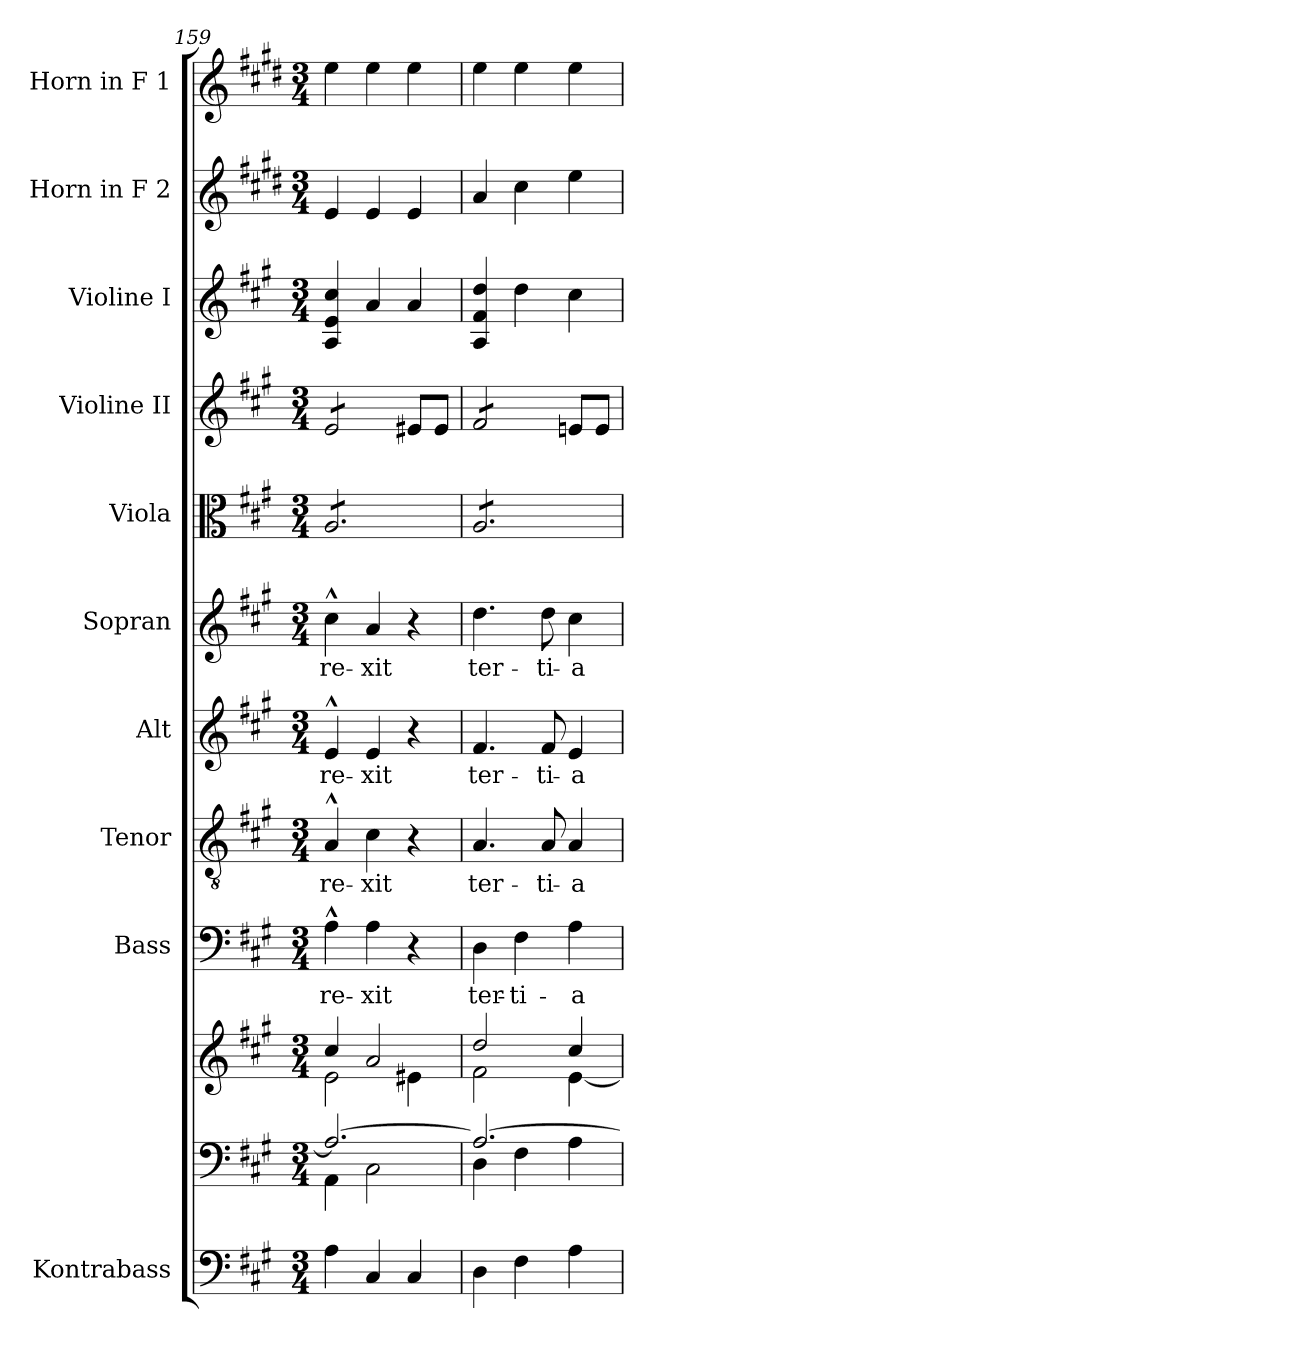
**kern	**kern	**kern	**kern	**text	**kern	**text	**kern	**text	**kern	**text	**kern	**kern	**kern	**kern	**kern
*part11	*part10	*part10	*part9	*part9	*part8	*part8	*part7	*part7	*part6	*part6	*part5	*part4	*part3	*part2	*part1
*staff12	*staff11	*staff10	*staff9	*staff9	*staff8	*staff8	*staff7	*staff7	*staff6	*staff6	*staff5	*staff4	*staff3	*staff2	*staff1
*I"Kontrabass	*	*	*I"Bass	*	*I"Tenor	*	*I"Alt	*	*I"Sopran	*	*I"Viola	*I"Violine II	*I"Violine I	*I"Horn in F 2	*I"Horn in F 1
*I'Kb.	*	*	*I'B.	*	*I'T.	*	*I'A.	*	*I'S.	*	*I'Vla.	*I'Vl. II	*I'Vl. I	*	*
*clefF4	*clefF4	*clefG2	*clefF4	*	*clefGv2	*	*clefG2	*	*clefG2	*	*clefC3	*clefG2	*clefG2	*clefG2	*clefG2
*ITrd7c12	*	*	*	*	*	*	*	*	*	*	*	*	*	*ITrd4c7	*ITrd4c7
*k[f#c#g#]	*k[f#c#g#]	*k[f#c#g#]	*k[f#c#g#]	*	*k[f#c#g#]	*	*k[f#c#g#]	*	*k[f#c#g#]	*	*k[f#c#g#]	*k[f#c#g#]	*k[f#c#g#]	*k[f#c#g#]	*k[f#c#g#]
*A:	*A:	*A:	*A:	*	*A:	*	*A:	*	*A:	*	*A:	*A:	*A:	*A:	*A:
*M3/4	*M3/4	*M3/4	*M3/4	*	*M3/4	*	*M3/4	*	*M3/4	*	*M3/4	*M3/4	*M3/4	*M3/4	*M3/4
=159	=159	=159	=159	=159	=159	=159	=159	=159	=159	=159	=159	=159	=159	=159	=159
*	*^	*^	*	*	*	*	*	*	*	*	*	*	*	*	*
!	!	!	!	!	!	!LO:LY:b	!	!LO:LY:b	!	!LO:LY:b	!	!LO:LY:b	!	!	!	!	!
*	*	*	*	*	*	*	*	*	*	*	*	*	*tremolo	*	*	*	*
*	*	*	*	*	*	*	*	*	*	*	*	*	*	*tremolo	*	*	*
4AA\	2.A/_	4AA\	4cc#/	2e\	4A^^>\	-re-	4A^^>/	-re-	4e^^>/	-re-	4cc#^^>\	-re-	8A/L	8e/L	4A/ 4e/ 4cc#/	4A/	4a\
.	.	.	.	.	.	.	.	.	.	.	.	.	8A/	8e/	.	.	.
!	!	!	!	!	!	!LO:LY:b	!	!LO:LY:b	!	!LO:LY:b	!	!LO:LY:b	!	!	!	!	!
4CC#/	.	2C#\	2a/	.	4A\	-xit	4c#\	-xit	4e/	-xit	4a/	-xit	8A/	8e/	4a/	4A/	4a\
.	.	.	.	.	.	.	.	.	.	.	.	.	8A/	8e/J	.	.	.
*	*	*	*	*	*	*	*	*	*	*	*	*	*	*Xtremolo	*	*	*
4CC#/	.	.	.	4e#X\	4r	.	4r	.	4r	.	4r	.	8A/	8e#X/L	4a/	4A/	4a\
.	.	.	.	.	.	.	.	.	.	.	.	.	8A/J	8e#/J	.	.	.
=160	=160	=160	=160	=160	=160	=160	=160	=160	=160	=160	=160	=160	=160	=160	=160	=160	=160
!	!	!	!	!	!	!LO:LY:b	!	!LO:LY:b	!	!LO:LY:b	!	!LO:LY:b	!	!	!	!	!
*	*	*	*	*	*	*	*	*	*	*	*	*	*	*tremolo	*	*	*
4DD\	2.A/_	4D\	2dd/	2f#\	4D\	ter-	4.A/	ter-	4.f#/	ter-	4.dd\	ter-	8A/L	8f#/L	4A/ 4f#/ 4dd/	4d/	4a\
.	.	.	.	.	.	.	.	.	.	.	.	.	8A/	8f#/	.	.	.
!	!	!	!	!	!	!LO:LY:b	!	!	!	!	!	!	!	!	!	!	!
4FF#\	.	4F#\	.	.	4F#\	-ti-	.	.	.	.	.	.	8A/	8f#/	4dd\	4f#\	4a\
!	!	!	!	!	!	!	!	!LO:LY:b	!	!LO:LY:b	!	!LO:LY:b	!	!	!	!	!
.	.	.	.	.	.	.	8A/	-ti-	8f#/	-ti-	8dd\	-ti-	8A/	8f#/J	.	.	.
*	*	*	*	*	*	*	*	*	*	*	*	*	*	*Xtremolo	*	*	*
!	!	!	!	!	!	!LO:LY:b	!	!LO:LY:b	!	!LO:LY:b	!	!LO:LY:b	!	!	!	!	!
4AA\	.	4A\	4cc#/	[<4e\	4A\	-a	4A/	-a	4e/	-a	4cc#\	-a	8A/	8en/L	4cc#\	4a\	4a\
.	.	.	.	.	.	.	.	.	.	.	.	.	8A/J	8e/J	.	.	.
*	*	*	*	*	*	*	*	*	*	*	*	*	*Xtremolo	*	*	*	*
*	*v	*v	*	*	*	*	*	*	*	*	*	*	*	*	*	*	*
*	*	*v	*v	*	*	*	*	*	*	*	*	*	*	*	*	*
=	=	=	=	=	=	=	=	=	=	=	=	=	=	=	=
*-	*-	*-	*-	*-	*-	*-	*-	*-	*-	*-	*-	*-	*-	*-	*-
